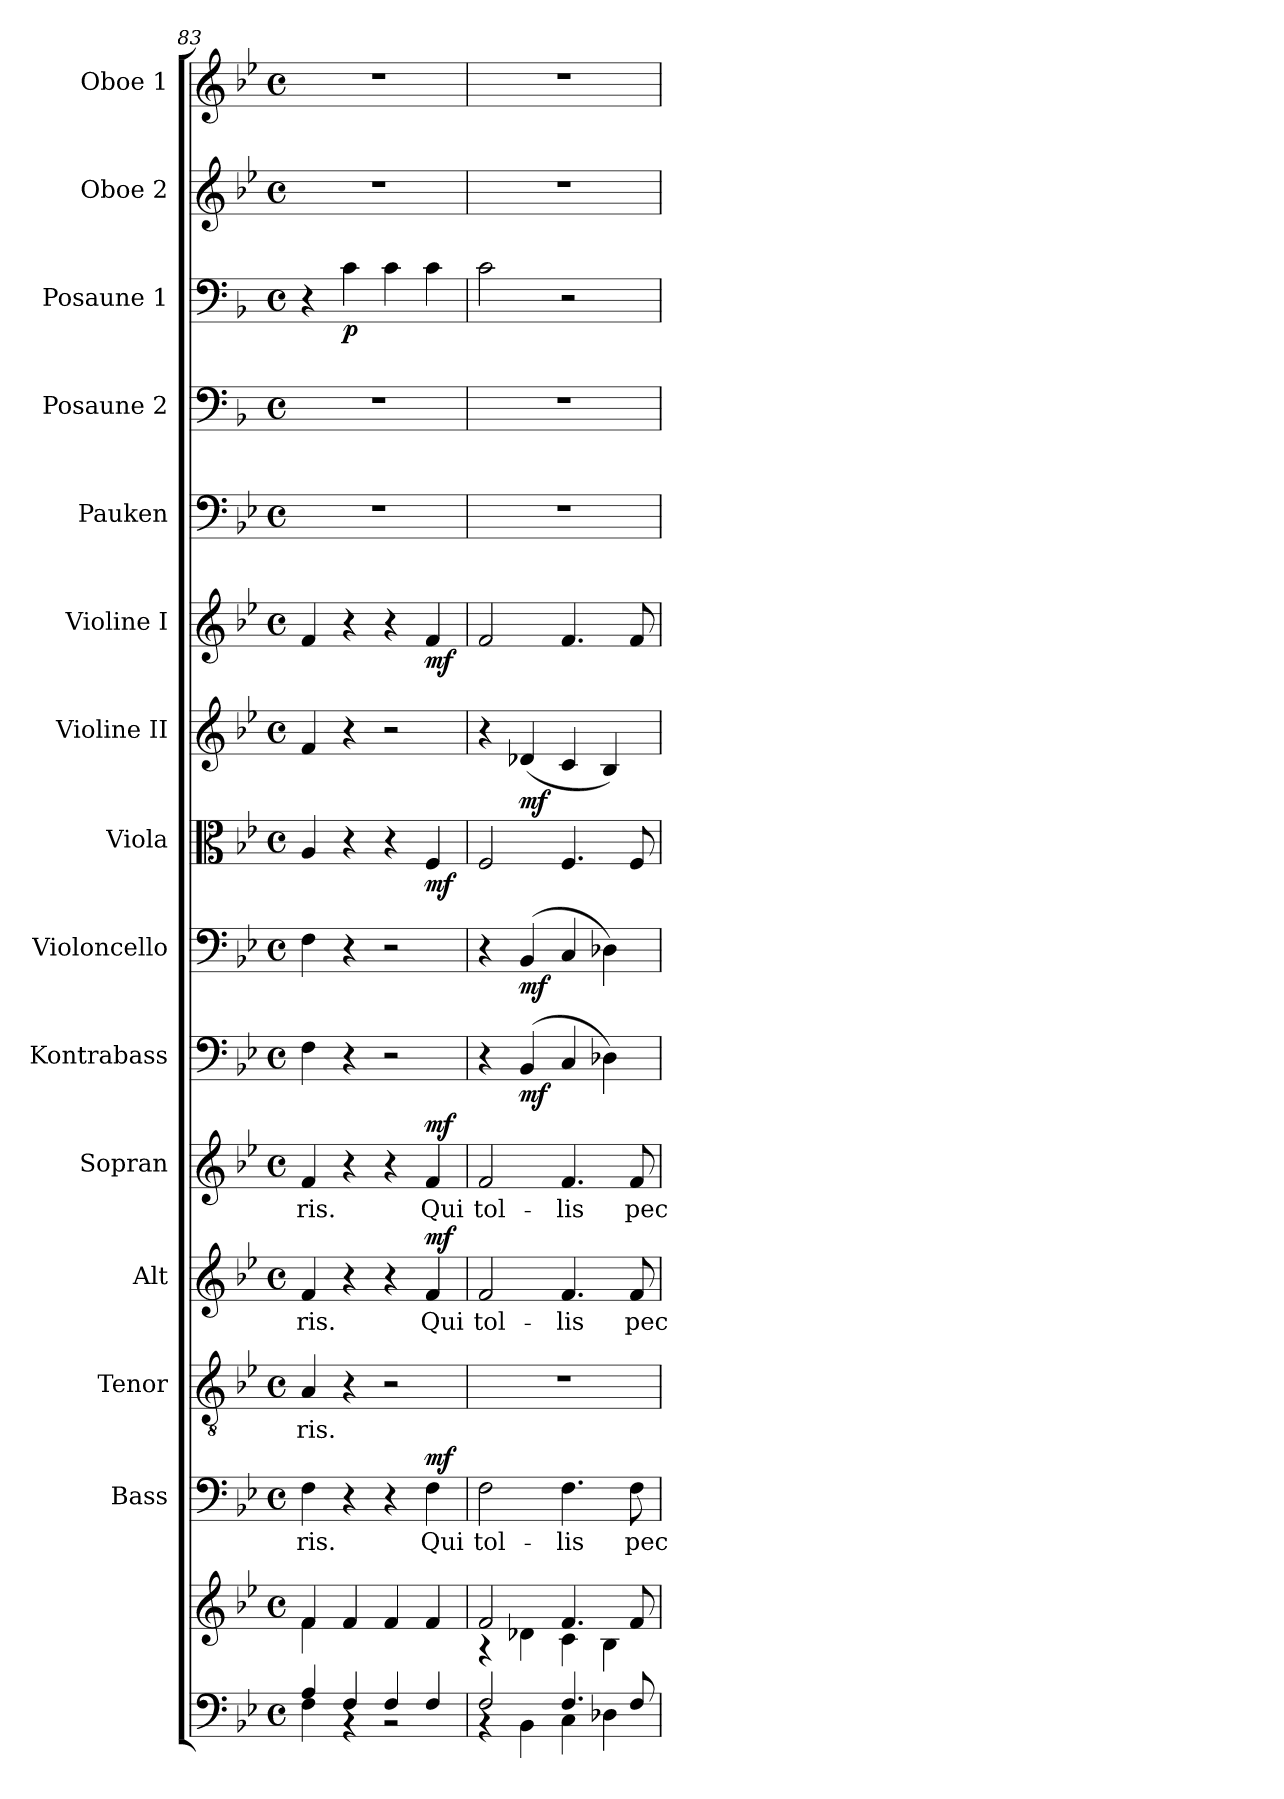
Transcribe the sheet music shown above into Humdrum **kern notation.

**kern	**kern	**kern	**text	**dynam	**kern	**text	**kern	**text	**dynam	**kern	**text	**dynam	**kern	**dynam	**kern	**dynam	**kern	**dynam	**kern	**dynam	**kern	**dynam	**kern	**kern	**kern	**dynam	**kern	**kern
*part15	*part15	*part14	*part14	*part14	*part13	*part13	*part12	*part12	*part12	*part11	*part11	*part11	*part10	*part10	*part9	*part9	*part8	*part8	*part7	*part7	*part6	*part6	*part5	*part4	*part3	*part3	*part2	*part1
*staff16	*staff15	*staff14	*staff14	*staff14	*staff13	*staff13	*staff12	*staff12	*staff12	*staff11	*staff11	*staff11	*staff10	*staff10	*staff9	*staff9	*staff8	*staff8	*staff7	*staff7	*staff6	*staff6	*staff5	*staff4	*staff3	*staff3	*staff2	*staff1
*	*	*I"Bass	*	*	*I"Tenor	*	*I"Alt	*	*	*I"Sopran	*	*	*I"Kontrabass	*	*I"Violoncello	*	*I"Viola	*	*I"Violine II	*	*I"Violine I	*	*I"Pauken	*I"Posaune 2	*I"Posaune 1	*	*I"Oboe 2	*I"Oboe 1
*	*	*I'B.	*	*	*I'T.	*	*I'A.	*	*	*I'S.	*	*	*I'Kb.	*	*I'Vc.	*	*I'Vla.	*	*I'Vl. II	*	*I'Vl. I	*	*I'Pk.	*I'Pos. 2	*I'Pos. 1	*	*I'Ob. 2	*I'Ob. 1
*clefF4	*clefG2	*clefF4	*	*	*clefGv2	*	*clefG2	*	*	*clefG2	*	*	*clefF4	*	*clefF4	*	*clefC3	*	*clefG2	*	*clefG2	*	*clefF4	*clefF4	*clefF4	*	*clefG2	*clefG2
*	*	*	*	*	*	*	*	*	*	*	*	*	*ITrd7c12	*	*	*	*	*	*	*	*	*	*	*ITrd4c7	*ITrd4c7	*	*	*
*k[b-e-]	*k[b-e-]	*k[b-e-]	*	*	*k[b-e-]	*	*k[b-e-]	*	*	*k[b-e-]	*	*	*k[b-e-]	*	*k[b-e-]	*	*k[b-e-]	*	*k[b-e-]	*	*k[b-e-]	*	*k[b-e-]	*k[b-e-]	*k[b-e-]	*	*k[b-e-]	*k[b-e-]
*B-:	*B-:	*B-:	*	*	*B-:	*	*B-:	*	*	*B-:	*	*	*B-:	*	*B-:	*	*B-:	*	*B-:	*	*B-:	*	*B-:	*B-:	*B-:	*	*B-:	*B-:
*M4/4	*M4/4	*M4/4	*	*	*M4/4	*	*M4/4	*	*	*M4/4	*	*	*M4/4	*	*M4/4	*	*M4/4	*	*M4/4	*	*M4/4	*	*M4/4	*M4/4	*M4/4	*	*M4/4	*M4/4
*met(c)	*met(c)	*met(c)	*	*	*met(c)	*	*met(c)	*	*	*met(c)	*	*	*met(c)	*	*met(c)	*	*met(c)	*	*met(c)	*	*met(c)	*	*met(c)	*met(c)	*met(c)	*	*met(c)	*met(c)
=83	=83	=83	=83	=83	=83	=83	=83	=83	=83	=83	=83	=83	=83	=83	=83	=83	=83	=83	=83	=83	=83	=83	=83	=83	=83	=83	=83	=83
*^	*^	*	*	*	*	*	*	*	*	*	*	*	*	*	*	*	*	*	*	*	*	*	*	*	*	*	*	*
!	!	!	!	!	!LO:LY:b	!	!	!LO:LY:b	!	!LO:LY:b	!	!	!LO:LY:b	!	!	!	!	!	!	!	!	!	!	!	!	!	!	!	!	!
4A/	4F\	4f/	4f\	4F\	-ris.	.	4A/	-ris.	4f/	-ris.	.	4f/	-ris.	.	4FF\	.	4F\	.	4A/	.	4f/	.	4f/	.	1r	1r	4r	.	1r	1r
!	!	!	!	!	!	!	!	!	!	!	!	!	!	!	!	!	!	!	!	!	!	!	!	!	!	!	!	!LO:DY:b	!	!
4F/	4rAA	4f/	2.ryy	4r	.	.	4r	.	4r	.	.	4r	.	.	4r	.	4r	.	4r	.	4r	.	4r	.	.	.	4F\	p	.	.
4F/	2rBB	4f/	.	4r	.	.	2r	.	4r	.	.	4r	.	.	2r	.	2r	.	4r	.	2r	.	4r	.	.	.	4F\	.	.	.
!	!	!	!	!	!LO:LY:b	!LO:DY:a	!	!	!	!LO:LY:b	!LO:DY:a	!	!LO:LY:b	!LO:DY:a	!	!	!	!	!	!LO:DY:b	!	!	!	!LO:DY:b	!	!	!	!	!	!
4F/	.	4f/	.	4F\	Qui	mf	.	.	4f/	Qui	mf	4f/	Qui	mf	.	.	.	.	4F/	mf	.	.	4f/	mf	.	.	4F\	.	.	.
!!LO:PB:g=z
=84	=84	=84	=84	=84	=84	=84	=84	=84	=84	=84	=84	=84	=84	=84	=84	=84	=84	=84	=84	=84	=84	=84	=84	=84	=84	=84	=84	=84	=84	=84
!	!	!	!	!	!LO:LY:b	!	!	!	!	!LO:LY:b	!	!	!LO:LY:b	!	!	!	!	!	!	!	!	!	!	!	!	!	!	!	!	!
2F/	4rAA	2f/	4rA	2F\	tol-	.	1r	.	2f/	tol-	.	2f/	tol-	.	4r	.	4r	.	2F/	.	4r	.	2f/	.	1r	1r	2F\	.	1r	1r
!	!	!	!	!	!	!	!	!	!	!	!	!	!	!	!	!LO:DY:b	!	!LO:DY:b	!	!	!	!LO:DY:b	!	!	!	!	!	!	!	!
.	4BB-\	.	4d-X\	.	.	.	.	.	.	.	.	.	.	.	(4BBB-/	mf	(4BB-/	mf	.	.	(<4d-X/	mf	.	.	.	.	.	.	.	.
!	!	!	!	!	!LO:LY:b	!	!	!	!	!LO:LY:b	!	!	!LO:LY:b	!	!	!	!	!	!	!	!	!	!	!	!	!	!	!	!	!
4.F/	4C\	4.f/	4c\	4.F\	-lis	.	.	.	4.f/	-lis	.	4.f/	-lis	.	4CC/	.	4C/	.	4.F/	.	4c/	.	4.f/	.	.	.	2r	.	.	.
.	4D-X\	.	4B-\	.	.	.	.	.	.	.	.	.	.	.	4DD-X\)	.	4D-X\)	.	.	.	4B-/)	.	.	.	.	.	.	.	.	.
!	!	!	!	!	!LO:LY:b	!	!	!	!	!LO:LY:b	!	!	!LO:LY:b	!	!	!	!	!	!	!	!	!	!	!	!	!	!	!	!	!
8F/	.	8f/	.	8F\	pec-	.	.	.	8f/	pec-	.	8f/	pec-	.	.	.	.	.	8F/	.	.	.	8f/	.	.	.	.	.	.	.
*v	*v	*	*	*	*	*	*	*	*	*	*	*	*	*	*	*	*	*	*	*	*	*	*	*	*	*	*	*	*	*
*	*v	*v	*	*	*	*	*	*	*	*	*	*	*	*	*	*	*	*	*	*	*	*	*	*	*	*	*	*	*
=	=	=	=	=	=	=	=	=	=	=	=	=	=	=	=	=	=	=	=	=	=	=	=	=	=	=	=	=
*-	*-	*-	*-	*-	*-	*-	*-	*-	*-	*-	*-	*-	*-	*-	*-	*-	*-	*-	*-	*-	*-	*-	*-	*-	*-	*-	*-	*-
